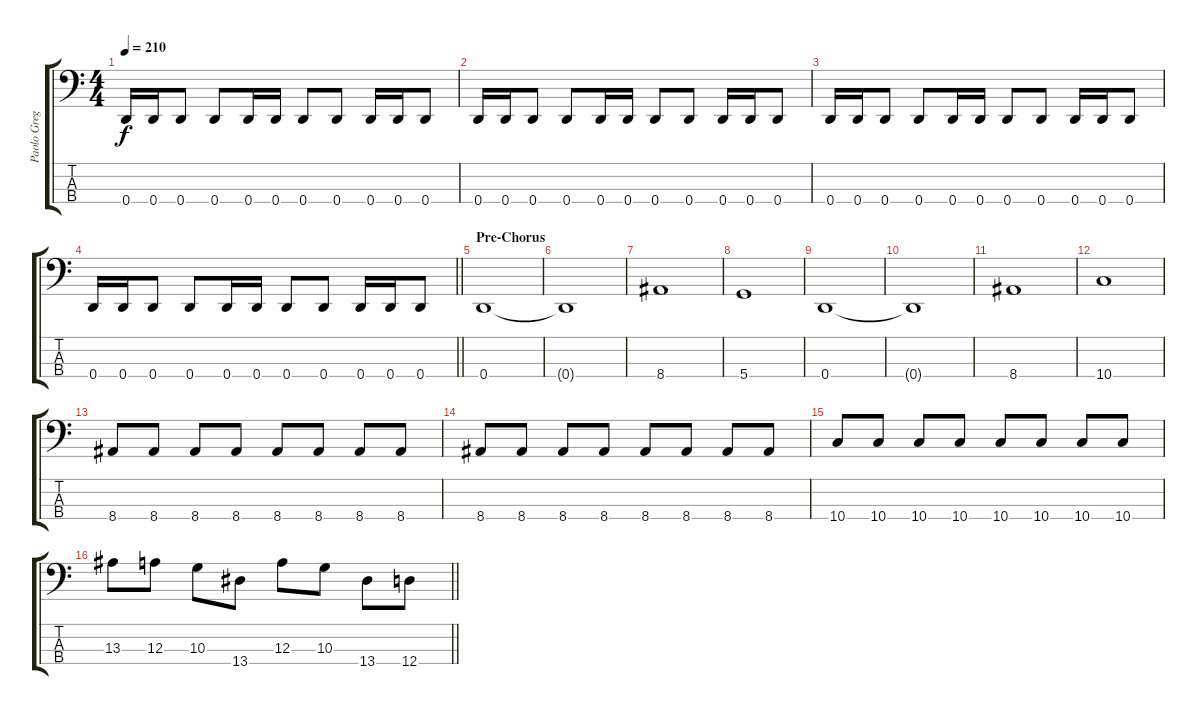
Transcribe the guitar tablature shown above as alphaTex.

\track ("Paolo Gregoletto" "Paolo Greg") {instrument electricbassfinger}
\staff {score tabs}
\tuning (G2 D2 A1 D1) {hide}
\ts (4 4)
\tempo 210
\clef f4
\ks c
0.4.16{dy f} 0.4.16 0.4.8 0.4.8 0.4.16 0.4.16 0.4.8 0.4.8 0.4.16 0.4.16 0.4.8 |
0.4.16 0.4.16 0.4.8 0.4.8 0.4.16 0.4.16 0.4.8 0.4.8 0.4.16 0.4.16 0.4.8 |
0.4.16 0.4.16 0.4.8 0.4.8 0.4.16 0.4.16 0.4.8 0.4.8 0.4.16 0.4.16 0.4.8 |
\barLineRight lightlight
0.4.16 0.4.16 0.4.8 0.4.8 0.4.16 0.4.16 0.4.8 0.4.8 0.4.16 0.4.16 0.4.8 |
\section ("" "Pre-Chorus")
0.4.1 |
0.4{t}.1 |
8.4.1 |
5.4.1 |
0.4.1 |
0.4{t}.1 |
8.4.1 |
10.4.1 |
8.4.8 8.4.8 8.4.8 8.4.8 8.4.8 8.4.8 8.4.8 8.4.8 |
8.4.8 8.4.8 8.4.8 8.4.8 8.4.8 8.4.8 8.4.8 8.4.8 |
10.4.8 10.4.8 10.4.8 10.4.8 10.4.8 10.4.8 10.4.8 10.4.8 |
\barLineRight lightlight
13.3.8 12.3.8 10.3.8 13.4.8 12.3.8 10.3.8 13.4.8 12.4.8
